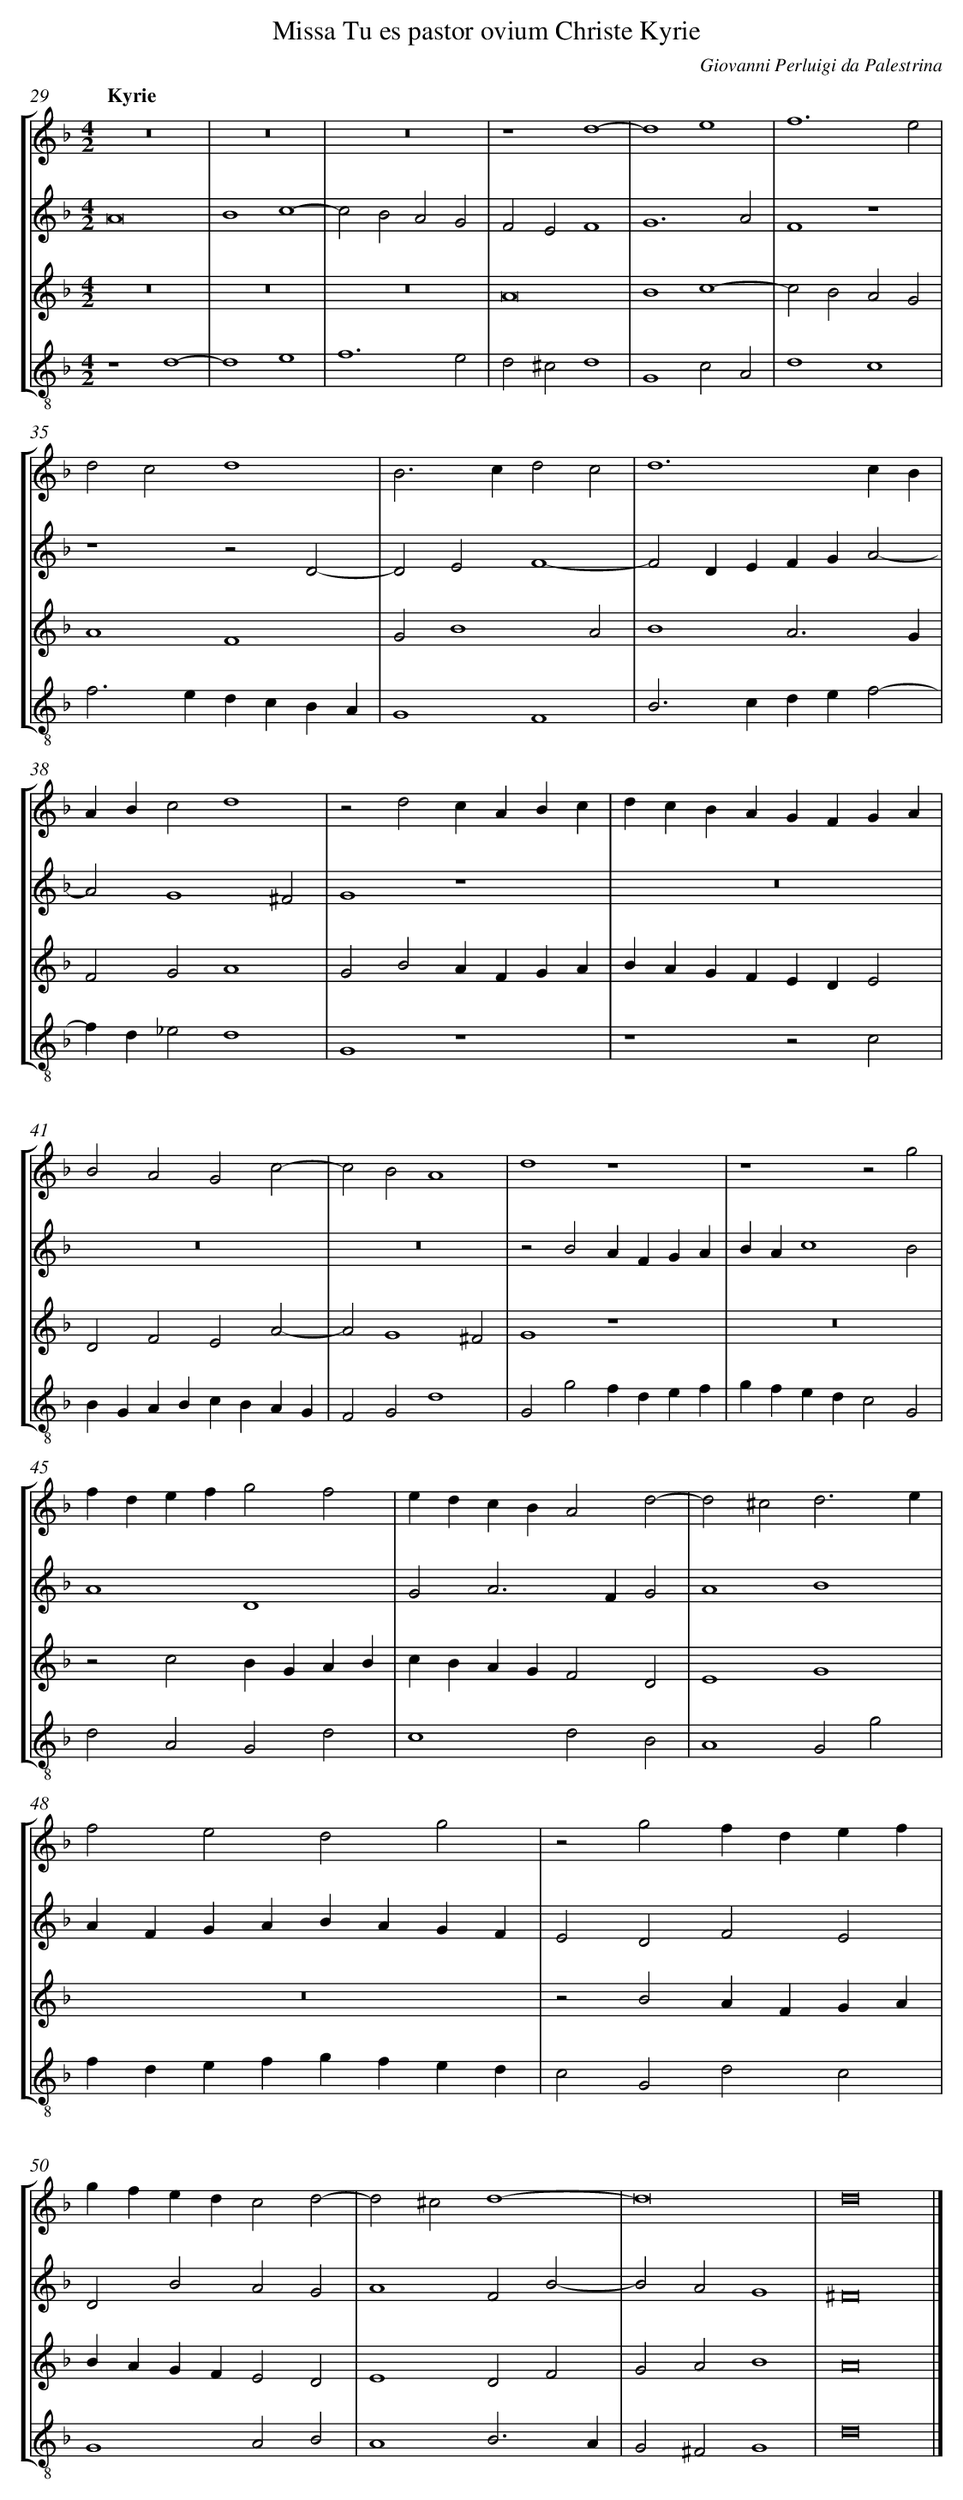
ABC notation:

X:1
T: Missa Tu es pastor ovium Christe Kyrie
C: Giovanni Perluigi da Palestrina
L: 1/4
M: 4/2
Q: "Kyrie"
%%staves [1 2 3 4]
V: 1 clef=treble
V: 2 clef=treble
V: 3 clef=treble
V: 4 clef=treble-8
K: F
[V:1] z8 |
[V:2] A8 |
[V:3] z8 |
[V:4] z4d4- |
[V:1] z8 |
[V:2] B4c4- |
[V:3] z8 |
[V:4] d4e4 |
[V:1] z8 |
[V:2] c2B2A2G2 |
[V:3] z8 |
[V:4] f6e2 |
[V:1] z4d4- |
[V:2] F2E2F4 |
[V:3] A8 |
[V:4] d2^c2d4 |
[V:1] d4e4 |
[V:2] G6A2 |
[V:3] B4c4- |
[V:4] G4c2A2 |
[V:1] f6e2 |
[V:2] F4z4 |
[V:3] c2B2A2G2 |
[V:4] d4c4 |
[V:1] d2c2d4 |
[V:2] z4z2D2- |
[V:3] A4F4 |
[V:4] f2>e2dcBA |
[V:1] B2>c2d2c2 |
[V:2] D2E2F4- |
[V:3] G2B4A2 |
[V:4] G4F4 |
[V:1] d6cB |
[V:2] F2DEFGA2- |
[V:3] B4A3G |
[V:4] B2>c2def2- |
[V:1] ABc2d4 |
[V:2] A2G4^F2 |
[V:3] F2G2A4 |
[V:4] fd_e2d4 |
[V:1] z2d2cABc |
[V:2] G4z4 |
[V:3] G2B2AFGA |
[V:4] G4z4 |
[V:1] dcBAGFGA |
[V:2] z8 |
[V:3] BAGFEDE2 |
[V:4] z4z2c2 |
[V:1] B2A2G2c2- |
[V:2] z8 |
[V:3] D2F2E2A2- |
[V:4] BGABcBAG |
[V:1] c2B2A4 |
[V:2] z8 |
[V:3] A2G4^F2 |
[V:4] F2G2d4 |
[V:1] d4z4 |
[V:2] z2B2AFGA |
[V:3] G4z4 |
[V:4] G2g2fdef |
[V:1] z4z2g2 |
[V:2] BAc4B2 |
[V:3] z8 |
[V:4] gfedc2G2 |
[V:1] fdefg2f2 |
[V:2] A4D4 |
[V:3] z2c2BGAB |
[V:4] d2A2G2d2 |
[V:1] edcBA2d2- |
[V:2] G2A2>F2G2 |
[V:3] cBAGF2D2 |
[V:4] c4d2B2 |
[V:1] d2^c2d3e |
[V:2] A4B4 |
[V:3] E4G4 |
[V:4] A4G2g2 |
[V:1] f2e2d2g2 |
[V:2] AFGABAGF |
[V:3] z8 |
[V:4] fdefgfed |
[V:1] z2g2fdef |
[V:2] E2D2F2E2 |
[V:3] z2B2AFGA |
[V:4] c2G2d2c2 |
[V:1] gfedc2d2- |
[V:2] D2B2A2G2 |
[V:3] BAGFE2D2 |
[V:4] G4A2B2 |
[V:1] d2^c2d4- |
[V:2] A4F2B2- |
[V:3] E4D2F2 |
[V:4] A4B3A |
[V:1] d8 |
[V:2] B2A2G4 |
[V:3] G2A2B4 |
[V:4] G2^F2G4 |
[V:1] d8 |]
[V:2] ^F8 |]
[V:3] A8 |]
[V:4] d8 |]
